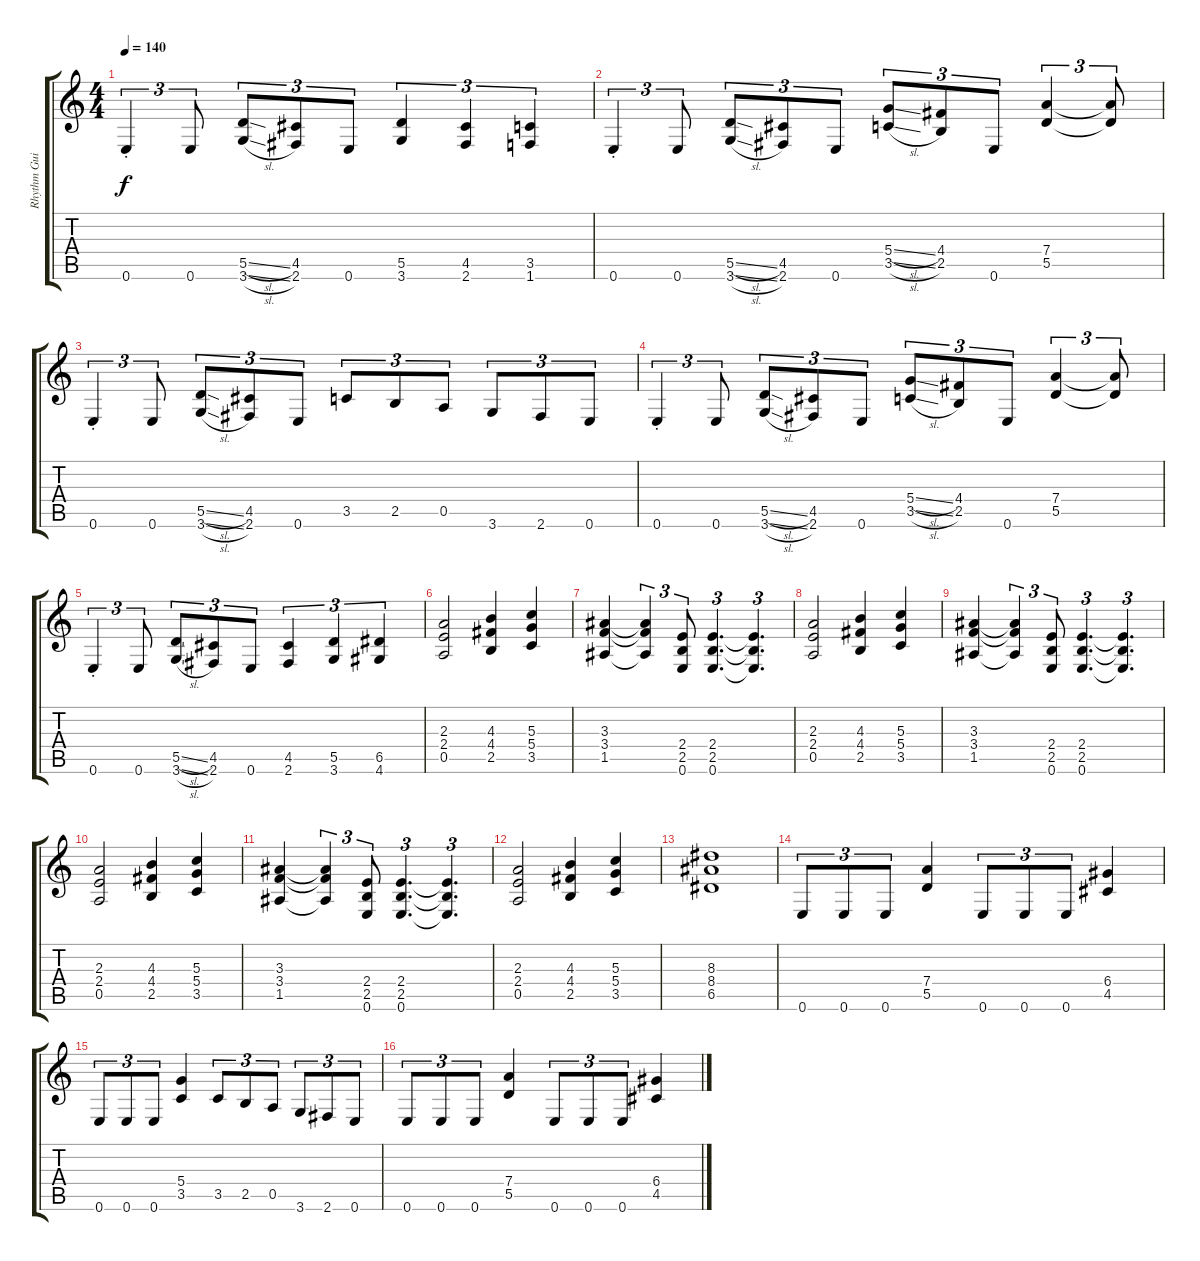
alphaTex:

\track ("Rhythm Guitar" "Rhythm Gui") {instrument overdrivenguitar}
\staff {score tabs}
\tuning (E4 B3 G3 D3 A2 E2) {hide}
\ts (4 4)
\tempo 140
\clef g2
\ks c
0.6{st}.4{tu (3 2) dy f} 0.6.8{tu (3 2)} (5.5{sl} 3.6{sl}).8{tu (3 2)} (4.5 2.6).8{tu (3 2)} 0.6.8{tu (3 2)} (5.5 3.6).4{tu (3 2)} (4.5 2.6).4{tu (3 2)} (3.5 1.6).4{tu (3 2)} |
0.6{st}.4{tu (3 2)} 0.6.8{tu (3 2)} (5.5{sl} 3.6{sl}).8{tu (3 2)} (4.5 2.6).8{tu (3 2)} 0.6.8{tu (3 2)} (5.4{sl} 3.5{sl}).8{tu (3 2)} (4.4 2.5).8{tu (3 2)} 0.6.8{tu (3 2)} (7.4 5.5).4{tu (3 2)} (7.4{t} 5.5{t}).8{tu (3 2)} |
0.6{st}.4{tu (3 2)} 0.6.8{tu (3 2)} (5.5{sl} 3.6{sl}).8{tu (3 2)} (4.5 2.6).8{tu (3 2)} 0.6.8{tu (3 2)} 3.5.8{tu (3 2)} 2.5.8{tu (3 2)} 0.5.8{tu (3 2)} 3.6.8{tu (3 2)} 2.6.8{tu (3 2)} 0.6.8{tu (3 2)} |
0.6{st}.4{tu (3 2)} 0.6.8{tu (3 2)} (5.5{sl} 3.6{sl}).8{tu (3 2)} (4.5 2.6).8{tu (3 2)} 0.6.8{tu (3 2)} (5.4{sl} 3.5{sl}).8{tu (3 2)} (4.4 2.5).8{tu (3 2)} 0.6.8{tu (3 2)} (7.4 5.5).4{tu (3 2)} (7.4{t} 5.5{t}).8{tu (3 2)} |
0.6{st}.4{tu (3 2)} 0.6.8{tu (3 2)} (5.5{sl} 3.6{sl}).8{tu (3 2)} (4.5 2.6).8{tu (3 2)} 0.6.8{tu (3 2)} (4.5 2.6).4{tu (3 2)} (5.5 3.6).4{tu (3 2)} (6.5 4.6).4{tu (3 2)} |
(2.3 2.4 0.5).2 (4.3 4.4 2.5).4 (5.3 5.4 3.5).4 |
(3.3 3.4 1.5).4 (3.3{t} 3.4{t} 1.5{t}).4{tu (3 2)} (2.4 2.5 0.6).8{tu (3 2)} (2.4 2.5 0.6).4{d tu (3 2)} (2.4{t} 2.5{t} 0.6{t}).4{d tu (3 2)} |
(2.3 2.4 0.5).2 (4.3 4.4 2.5).4 (5.3 5.4 3.5).4 |
(3.3 3.4 1.5).4 (3.3{t} 3.4{t} 1.5{t}).4{tu (3 2)} (2.4 2.5 0.6).8{tu (3 2)} (2.4 2.5 0.6).4{d tu (3 2)} (2.4{t} 2.5{t} 0.6{t}).4{d tu (3 2)} |
(2.3 2.4 0.5).2 (4.3 4.4 2.5).4 (5.3 5.4 3.5).4 |
(3.3 3.4 1.5).4 (3.3{t} 3.4{t} 1.5{t}).4{tu (3 2)} (2.4 2.5 0.6).8{tu (3 2)} (2.4 2.5 0.6).4{d tu (3 2)} (2.4{t} 2.5{t} 0.6{t}).4{d tu (3 2)} |
(2.3 2.4 0.5).2 (4.3 4.4 2.5).4 (5.3 5.4 3.5).4 |
(8.3 8.4 6.5).1 |
0.6.8{tu (3 2)} 0.6.8{tu (3 2)} 0.6.8{tu (3 2)} (7.4 5.5).4 0.6.8{tu (3 2)} 0.6.8{tu (3 2)} 0.6.8{tu (3 2)} (6.4 4.5).4 |
0.6.8{tu (3 2)} 0.6.8{tu (3 2)} 0.6.8{tu (3 2)} (5.4 3.5).4 3.5.8{tu (3 2)} 2.5.8{tu (3 2)} 0.5.8{tu (3 2)} 3.6.8{tu (3 2)} 2.6.8{tu (3 2)} 0.6.8{tu (3 2)} |
0.6.8{tu (3 2)} 0.6.8{tu (3 2)} 0.6.8{tu (3 2)} (7.4 5.5).4 0.6.8{tu (3 2)} 0.6.8{tu (3 2)} 0.6.8{tu (3 2)} (6.4 4.5).4
